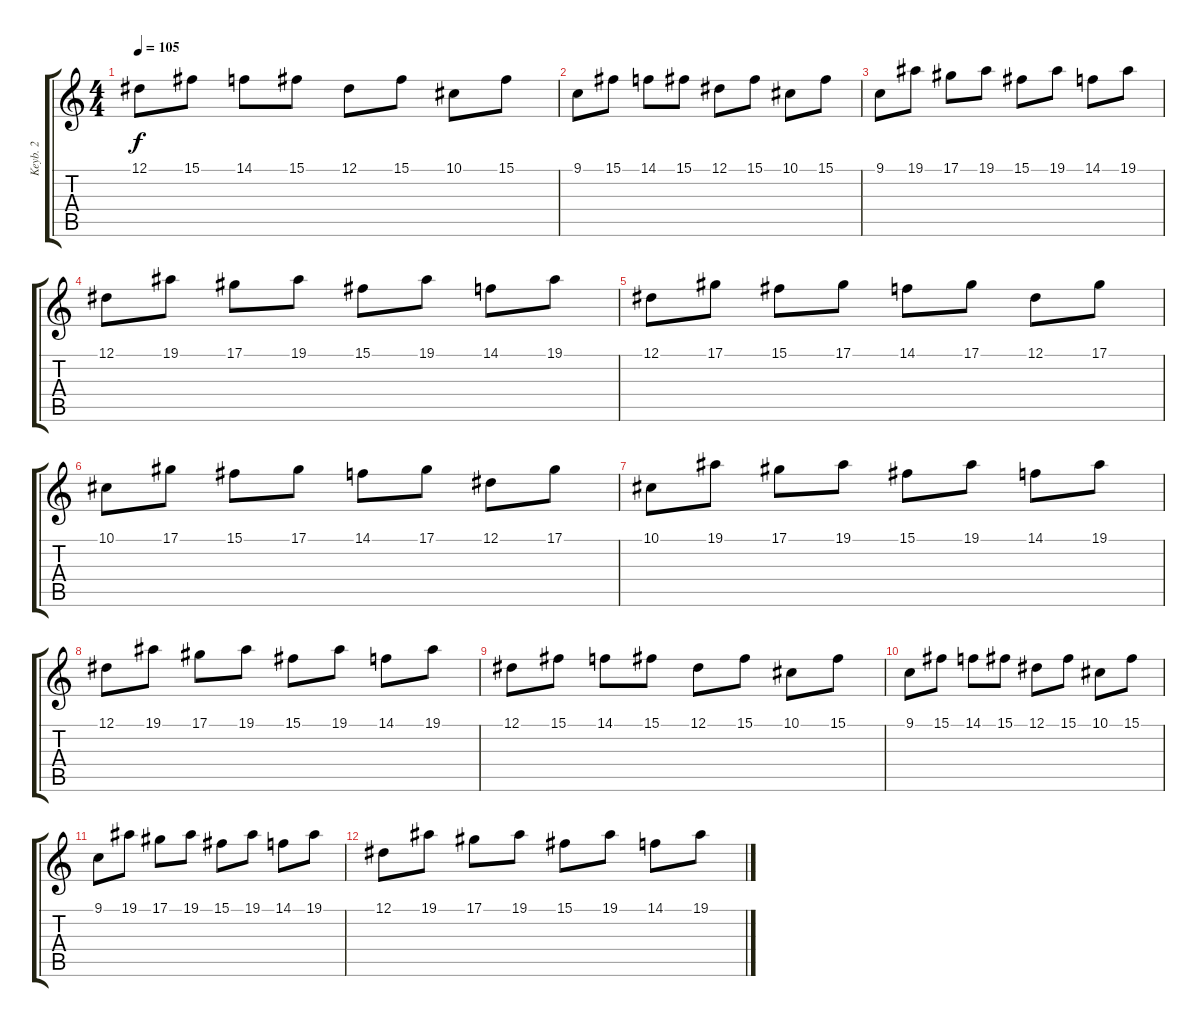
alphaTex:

\track ("Keyb. 2" "Keyb. 2") {instrument stringensemble1}
\staff {score tabs}
\tuning (Eb4 Bb3 Gb3 Db3 Ab2 Eb2) {hide}
\ts (4 4)
\tempo 105
\clef g2
\ks c
12.1.8{dy f} 15.1.8 14.1.8 15.1.8 12.1.8 15.1.8 10.1.8 15.1.8 |
9.1.8 15.1.8 14.1.8 15.1.8 12.1.8 15.1.8 10.1.8 15.1.8 |
9.1.8 19.1.8 17.1.8 19.1.8 15.1.8 19.1.8 14.1.8 19.1.8 |
12.1.8 19.1.8 17.1.8 19.1.8 15.1.8 19.1.8 14.1.8 19.1.8 |
12.1.8 17.1.8 15.1.8 17.1.8 14.1.8 17.1.8 12.1.8 17.1.8 |
10.1.8 17.1.8 15.1.8 17.1.8 14.1.8 17.1.8 12.1.8 17.1.8 |
10.1.8{volume 8 instrument musicbox} 19.1.8 17.1.8 19.1.8 15.1.8 19.1.8 14.1.8 19.1.8 |
12.1.8 19.1.8 17.1.8 19.1.8 15.1.8 19.1.8 14.1.8 19.1.8 |
12.1.8 15.1.8 14.1.8 15.1.8 12.1.8 15.1.8 10.1.8 15.1.8 |
9.1.8 15.1.8 14.1.8 15.1.8 12.1.8 15.1.8 10.1.8 15.1.8 |
9.1.8 19.1.8 17.1.8 19.1.8 15.1.8 19.1.8 14.1.8 19.1.8 |
12.1.8 19.1.8 17.1.8 19.1.8 15.1.8 19.1.8 14.1.8 19.1.8
